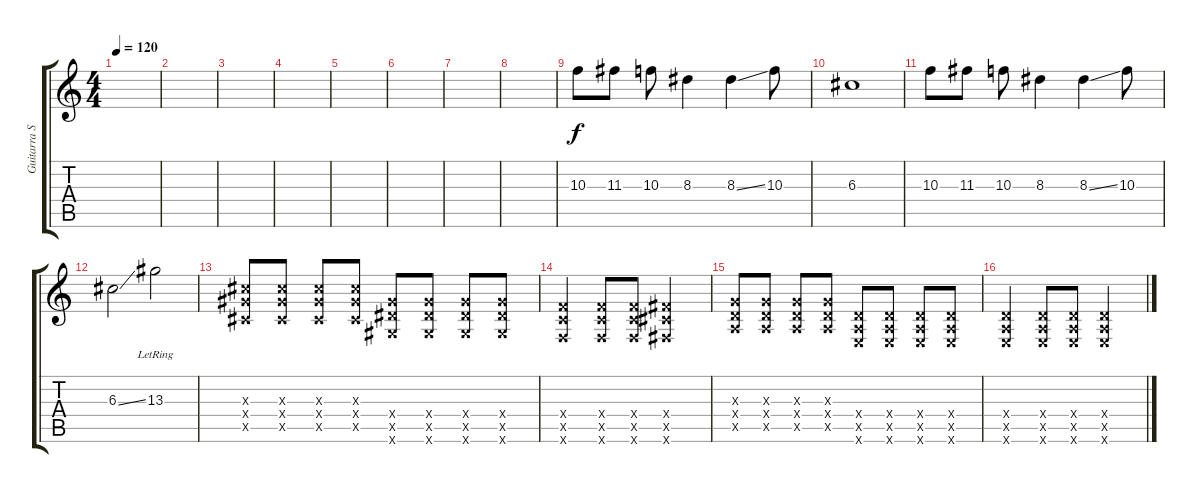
\track ("Guitarra Solo" "Guitarra S") {instrument overdrivenguitar}
\staff {score tabs}
\tuning (E4 B3 G3 D3 A2 E2) {hide}
\ts (4 4)
\tempo 120
\clef g2
\ks c
|
|
|
|
|
|
|
|
10.3.8 11.3.8 10.3.8 8.3.4 8.3{ss}.4 10.3.8 |
6.3.1 |
10.3.8 11.3.8 10.3.8 8.3.4 8.3{ss}.4 10.3.8 |
6.3{ss}.2 13.3{lr}.2 |
(6.3{x} 6.4{x} 4.5{x}).8 (6.3{x} 6.4{x} 4.5{x}).8 (6.3{x} 6.4{x} 4.5{x}).8 (6.3{x} 6.4{x} 4.5{x}).8 (6.4{x} 6.5{x} 4.6{x}).8 (6.4{x} 6.5{x} 4.6{x}).8 (6.4{x} 6.5{x} 4.6{x}).8 (6.4{x} 6.5{x} 4.6{x}).8 |
(3.4{x} 3.5{x} 1.6{x}).4 (3.4{x} 3.5{x} 1.6{x}).8 (3.4{x} 3.5{x} 1.6{x}).8 (4.4{x} 4.5{x} 2.6{x}).2 |
(0.3{x} 0.4{x} 0.5{x}).8 (0.3{x} 0.4{x} 0.5{x}).8 (0.3{x} 0.4{x} 0.5{x}).8 (0.3{x} 0.4{x} 0.5{x}).8 (0.4{x} 0.5{x} 0.6{x}).8 (0.4{x} 0.5{x} 0.6{x}).8 (0.4{x} 0.5{x} 0.6{x}).8 (0.4{x} 0.5{x} 0.6{x}).8 |
(0.4{x} 0.5{x} 0.6{x}).4 (0.4{x} 0.5{x} 0.6{x}).8 (0.4{x} 0.5{x} 0.6{x}).8 (0.4{x} 0.5{x} 0.6{x}).2
